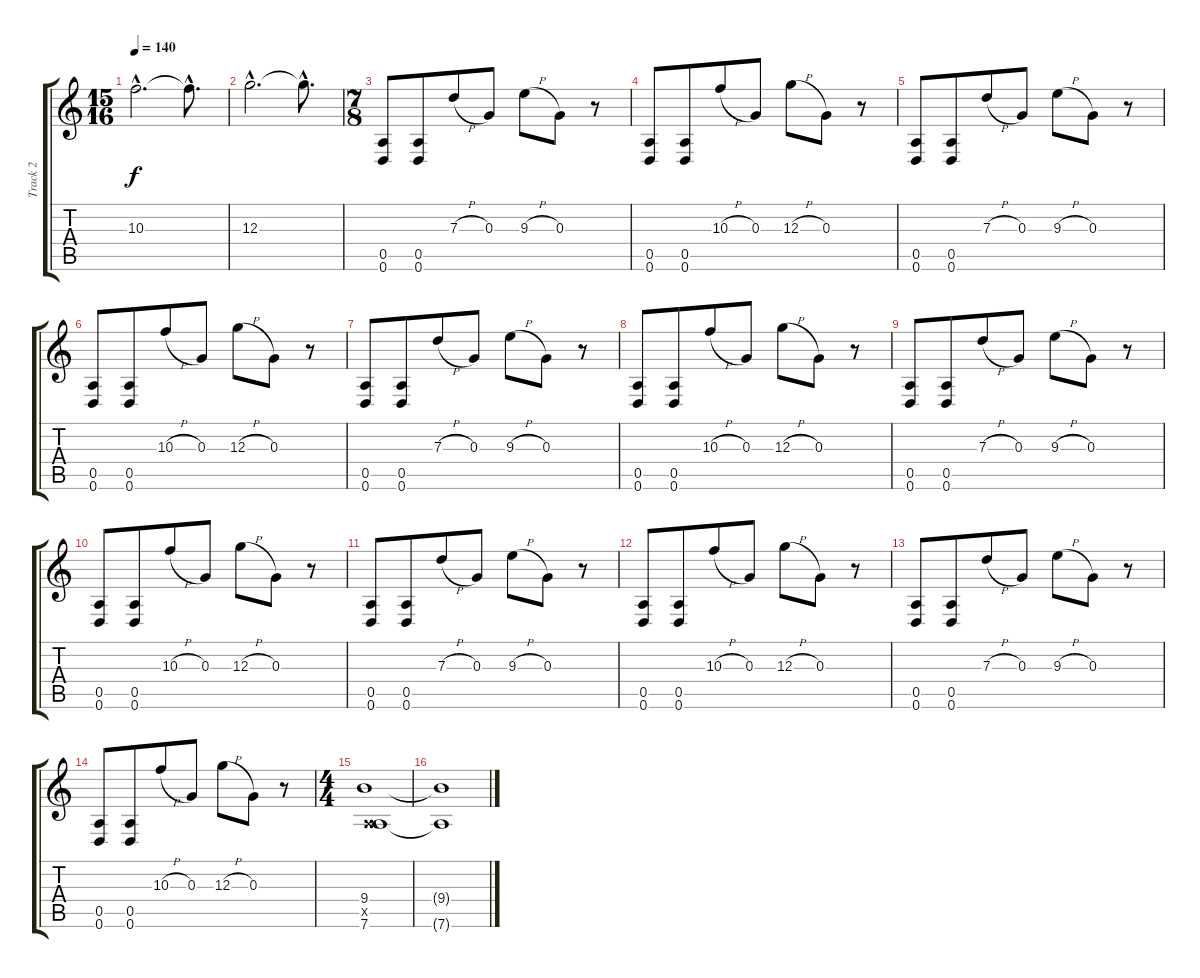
\track ("Track 2" "Track 2") {instrument distortionguitar}
\staff {score tabs}
\tuning (E4 B3 G3 D3 A2 D2) {hide}
\ts (15 16)
\tempo 140
\clef g2
\ks c
10.3{hac}.2{d dy f} 10.3{hac t}.8{d} |
12.3{hac}.2{d} 12.3{hac t}.8{d} |
\ts (7 8)
(0.5 0.6).8 (0.5 0.6).8 7.3{h}.8 0.3.8 9.3{h}.8 0.3.8 r.8 |
(0.5 0.6).8 (0.5 0.6).8 10.3{h}.8 0.3.8 12.3{h}.8 0.3.8 r.8 |
(0.5 0.6).8 (0.5 0.6).8 7.3{h}.8 0.3.8 9.3{h}.8 0.3.8 r.8 |
(0.5 0.6).8 (0.5 0.6).8 10.3{h}.8 0.3.8 12.3{h}.8 0.3.8 r.8 |
(0.5 0.6).8 (0.5 0.6).8 7.3{h}.8 0.3.8 9.3{h}.8 0.3.8 r.8 |
(0.5 0.6).8 (0.5 0.6).8 10.3{h}.8 0.3.8 12.3{h}.8 0.3.8 r.8 |
(0.5 0.6).8 (0.5 0.6).8 7.3{h}.8 0.3.8 9.3{h}.8 0.3.8 r.8 |
(0.5 0.6).8 (0.5 0.6).8 10.3{h}.8 0.3.8 12.3{h}.8 0.3.8 r.8 |
(0.5 0.6).8 (0.5 0.6).8 7.3{h}.8 0.3.8 9.3{h}.8 0.3.8 r.8 |
(0.5 0.6).8 (0.5 0.6).8 10.3{h}.8 0.3.8 12.3{h}.8 0.3.8 r.8 |
(0.5 0.6).8 (0.5 0.6).8 7.3{h}.8 0.3.8 9.3{h}.8 0.3.8 r.8 |
(0.5 0.6).8 (0.5 0.6).8 10.3{h}.8 0.3.8 12.3{h}.8 0.3.8 r.8 |
\ts (4 4)
(9.4 0.5{x} 7.6).1 |
(9.4{t} 7.6{t}).1
